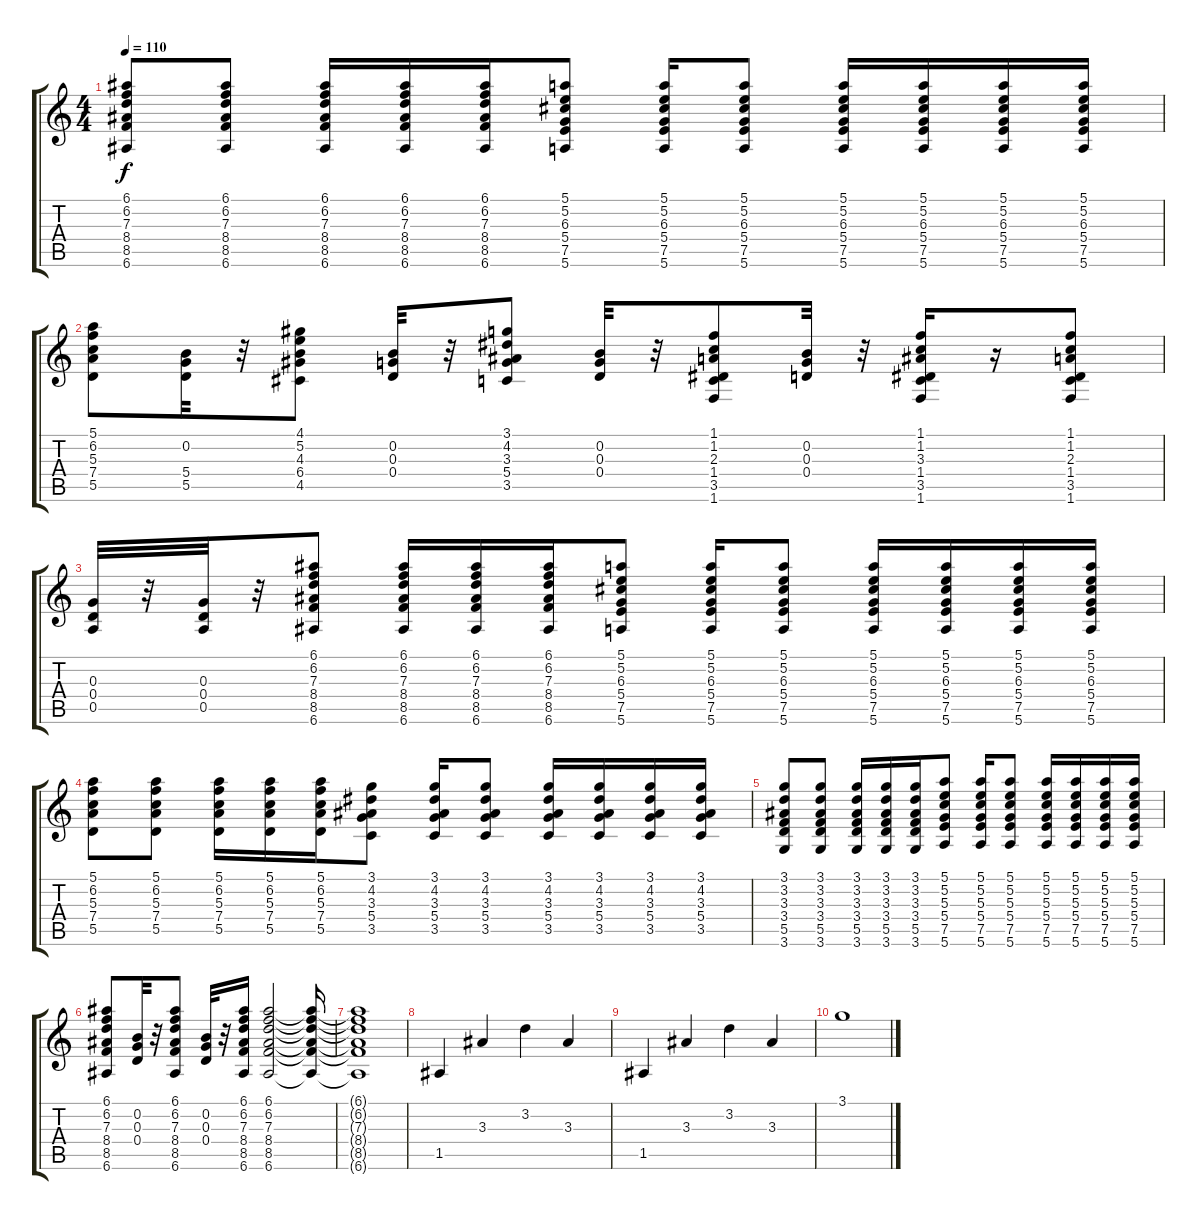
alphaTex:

\track "" {instrument acousticguitarsteel}
\staff {score tabs}
\tuning (E4 B3 G3 D3 A2 E2) {hide}
\ts (4 4)
\tempo 110
\clef g2
\ks c
(6.1 6.2 7.3 8.4 8.5 6.6).8{dy f} (6.1 6.2 7.3 8.4 8.5 6.6).8 (6.1 6.2 7.3 8.4 8.5 6.6).16 (6.1 6.2 7.3 8.4 8.5 6.6).16 (6.1 6.2 7.3 8.4 8.5 6.6).16 (5.1 5.2 6.3 5.4 7.5 5.6).8 (5.1 5.2 6.3 5.4 7.5 5.6).16 (5.1 5.2 6.3 5.4 7.5 5.6).8 (5.1 5.2 6.3 5.4 7.5 5.6).16 (5.1 5.2 6.3 5.4 7.5 5.6).16 (5.1 5.2 6.3 5.4 7.5 5.6).16 (5.1 5.2 6.3 5.4 7.5 5.6).16 |
(5.1 6.2 5.3 7.4 5.5).8 (0.2 5.4 5.5).32 r.32 (4.1 5.2 4.3 6.4 4.5).8 (0.2 0.3 0.4).32 r.32 (3.1 4.2 3.3 5.4 3.5).8 (0.2 0.3 0.4).32 r.32 (1.1 1.2 2.3 1.4 3.5 1.6).8 (0.2 0.3 0.4).32 r.32 (1.1 1.2 3.3 1.4 3.5 1.6).16 r.16 (1.1 1.2 2.3 1.4 3.5 1.6).8 |
(0.3 0.4 0.5).32 r.32 (0.3 0.4 0.5).32 r.32 (6.1 6.2 7.3 8.4 8.5 6.6).8 (6.1 6.2 7.3 8.4 8.5 6.6).16 (6.1 6.2 7.3 8.4 8.5 6.6).16 (6.1 6.2 7.3 8.4 8.5 6.6).16 (5.1 5.2 6.3 5.4 7.5 5.6).8 (5.1 5.2 6.3 5.4 7.5 5.6).16 (5.1 5.2 6.3 5.4 7.5 5.6).8 (5.1 5.2 6.3 5.4 7.5 5.6).16 (5.1 5.2 6.3 5.4 7.5 5.6).16 (5.1 5.2 6.3 5.4 7.5 5.6).16 (5.1 5.2 6.3 5.4 7.5 5.6).16 |
(5.1 6.2 5.3 7.4 5.5).8 (5.1 6.2 5.3 7.4 5.5).8 (5.1 6.2 5.3 7.4 5.5).16 (5.1 6.2 5.3 7.4 5.5).16 (5.1 6.2 5.3 7.4 5.5).16 (3.1 4.2 3.3 5.4 3.5).8 (3.1 4.2 3.3 5.4 3.5).16 (3.1 4.2 3.3 5.4 3.5).8 (3.1 4.2 3.3 5.4 3.5).16 (3.1 4.2 3.3 5.4 3.5).16 (3.1 4.2 3.3 5.4 3.5).16 (3.1 4.2 3.3 5.4 3.5).16 |
(3.1 3.2 3.3 3.4 5.5 3.6).8 (3.1 3.2 3.3 3.4 5.5 3.6).8 (3.1 3.2 3.3 3.4 5.5 3.6).16 (3.1 3.2 3.3 3.4 5.5 3.6).16 (3.1 3.2 3.3 3.4 5.5 3.6).16 (5.1 5.2 5.3 5.4 7.5 5.6).8 (5.1 5.2 5.3 5.4 7.5 5.6).16 (5.1 5.2 5.3 5.4 7.5 5.6).8 (5.1 5.2 5.3 5.4 7.5 5.6).16 (5.1 5.2 5.3 5.4 7.5 5.6).16 (5.1 5.2 5.3 5.4 7.5 5.6).16 (5.1 5.2 5.3 5.4 7.5 5.6).16 |
(6.1 6.2 7.3 8.4 8.5 6.6).8 (0.2 0.3 0.4).32 r.32 (6.1 6.2 7.3 8.4 8.5 6.6).8 (0.2 0.3 0.4).32 r.32 (6.1 6.2 7.3 8.4 8.5 6.6).16 (6.1 6.2 7.3 8.4 8.5 6.6).2 (6.1{t} 6.2{t} 7.3{t} 8.4{t} 8.5{t} 6.6{t}).16 |
(6.1{t} 6.2{t} 7.3{t} 8.4{t} 8.5{t} 6.6{t}).1 |
1.5.4 3.3.4 3.2.4 3.3.4 |
1.5.4 3.3.4 3.2.4 3.3.4 |
3.1.1
